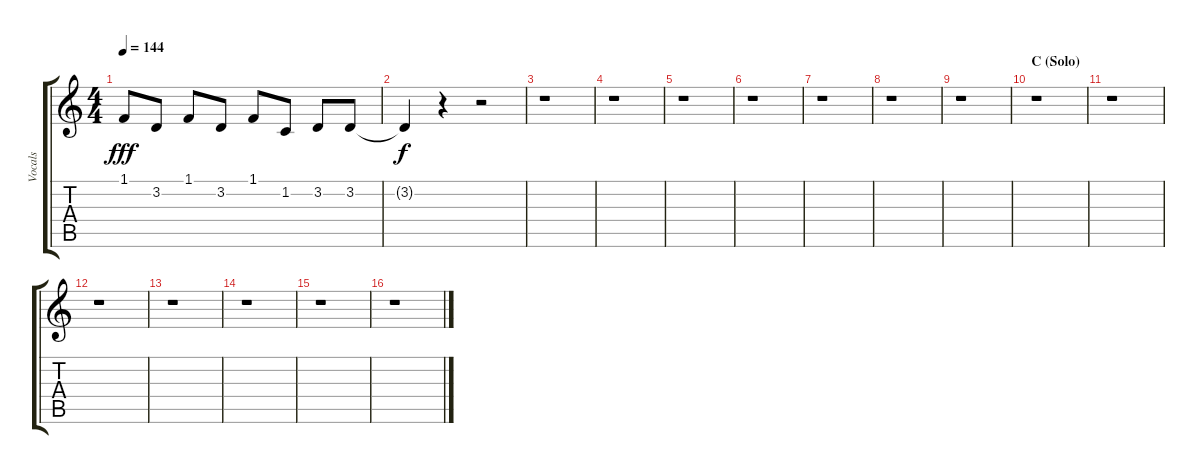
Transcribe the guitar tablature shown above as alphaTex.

\track ("Vocals" "Vocals") {instrument lead6voice}
\staff {score tabs}
\tuning (E4 B3 G3 D3 A2 E2) {hide}
\ts (4 4)
\tempo 144
\clef g2
\ks c
1.1.8{dy fff} 3.2.8 1.1.8 3.2.8 1.1.8 1.2.8 3.2.8 3.2.8 |
3.2{t}.4{dy f} r.4 r.2 |
r.1 |
r.1 |
r.1 |
r.1 |
r.1 |
r.1 |
r.1 |
\section ("" "C (Solo)")
r.1 |
r.1 |
r.1 |
r.1 |
r.1 |
r.1 |
r.1
